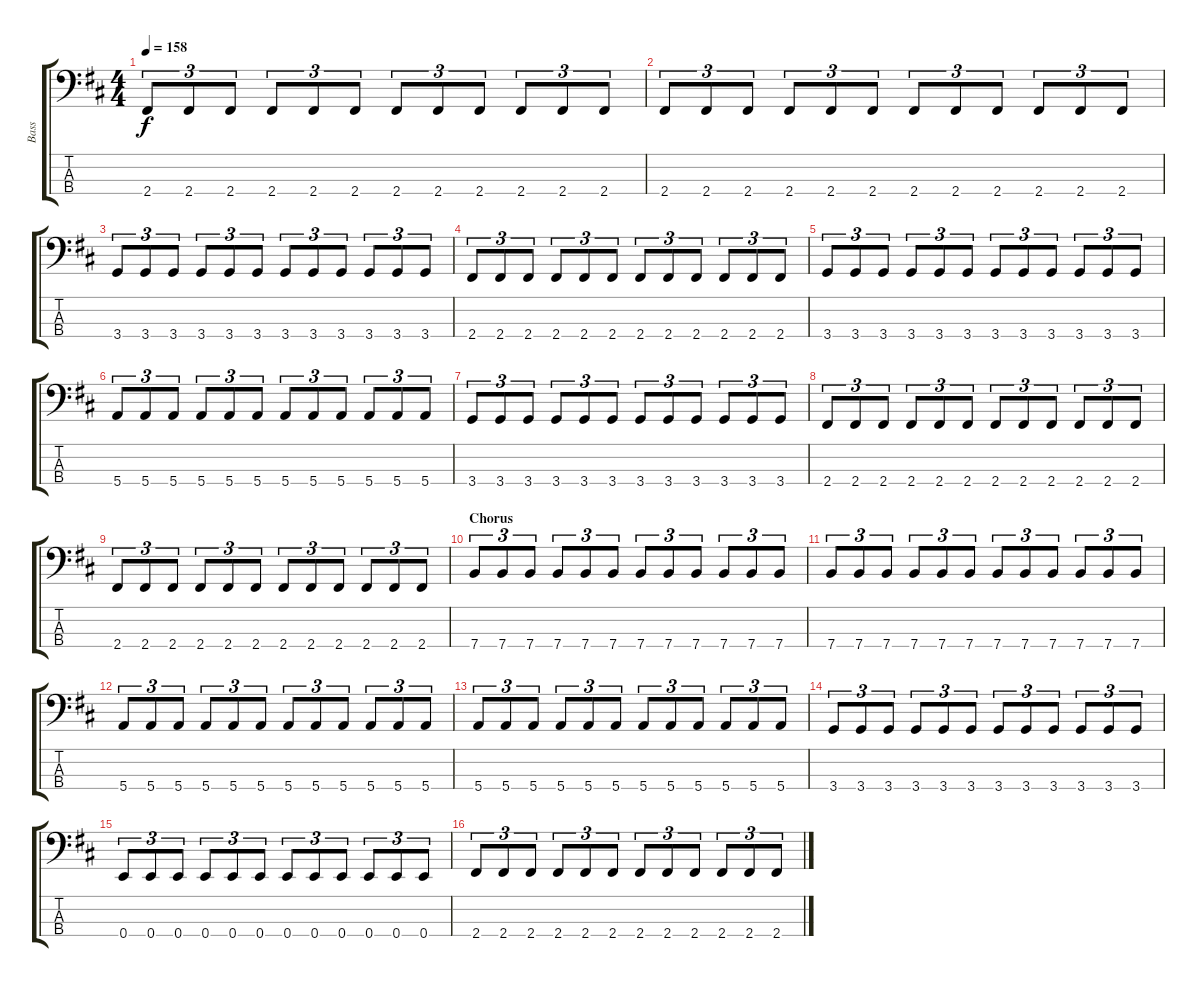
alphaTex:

\track ("Bass" "Bass") {instrument electricbassfinger}
\staff {score tabs}
\tuning (G2 D2 A1 E1) {hide}
\ts (4 4)
\tempo 158
\clef f4
\ks d
2.4.8{tu (3 2) dy f} 2.4.8{tu (3 2)} 2.4.8{tu (3 2)} 2.4.8{tu (3 2)} 2.4.8{tu (3 2)} 2.4.8{tu (3 2)} 2.4.8{tu (3 2)} 2.4.8{tu (3 2)} 2.4.8{tu (3 2)} 2.4.8{tu (3 2)} 2.4.8{tu (3 2)} 2.4.8{tu (3 2)} |
2.4.8{tu (3 2)} 2.4.8{tu (3 2)} 2.4.8{tu (3 2)} 2.4.8{tu (3 2)} 2.4.8{tu (3 2)} 2.4.8{tu (3 2)} 2.4.8{tu (3 2)} 2.4.8{tu (3 2)} 2.4.8{tu (3 2)} 2.4.8{tu (3 2)} 2.4.8{tu (3 2)} 2.4.8{tu (3 2)} |
3.4.8{tu (3 2)} 3.4.8{tu (3 2)} 3.4.8{tu (3 2)} 3.4.8{tu (3 2)} 3.4.8{tu (3 2)} 3.4.8{tu (3 2)} 3.4.8{tu (3 2)} 3.4.8{tu (3 2)} 3.4.8{tu (3 2)} 3.4.8{tu (3 2)} 3.4.8{tu (3 2)} 3.4.8{tu (3 2)} |
2.4.8{tu (3 2)} 2.4.8{tu (3 2)} 2.4.8{tu (3 2)} 2.4.8{tu (3 2)} 2.4.8{tu (3 2)} 2.4.8{tu (3 2)} 2.4.8{tu (3 2)} 2.4.8{tu (3 2)} 2.4.8{tu (3 2)} 2.4.8{tu (3 2)} 2.4.8{tu (3 2)} 2.4.8{tu (3 2)} |
3.4.8{tu (3 2)} 3.4.8{tu (3 2)} 3.4.8{tu (3 2)} 3.4.8{tu (3 2)} 3.4.8{tu (3 2)} 3.4.8{tu (3 2)} 3.4.8{tu (3 2)} 3.4.8{tu (3 2)} 3.4.8{tu (3 2)} 3.4.8{tu (3 2)} 3.4.8{tu (3 2)} 3.4.8{tu (3 2)} |
5.4.8{tu (3 2)} 5.4.8{tu (3 2)} 5.4.8{tu (3 2)} 5.4.8{tu (3 2)} 5.4.8{tu (3 2)} 5.4.8{tu (3 2)} 5.4.8{tu (3 2)} 5.4.8{tu (3 2)} 5.4.8{tu (3 2)} 5.4.8{tu (3 2)} 5.4.8{tu (3 2)} 5.4.8{tu (3 2)} |
3.4.8{tu (3 2)} 3.4.8{tu (3 2)} 3.4.8{tu (3 2)} 3.4.8{tu (3 2)} 3.4.8{tu (3 2)} 3.4.8{tu (3 2)} 3.4.8{tu (3 2)} 3.4.8{tu (3 2)} 3.4.8{tu (3 2)} 3.4.8{tu (3 2)} 3.4.8{tu (3 2)} 3.4.8{tu (3 2)} |
2.4.8{tu (3 2)} 2.4.8{tu (3 2)} 2.4.8{tu (3 2)} 2.4.8{tu (3 2)} 2.4.8{tu (3 2)} 2.4.8{tu (3 2)} 2.4.8{tu (3 2)} 2.4.8{tu (3 2)} 2.4.8{tu (3 2)} 2.4.8{tu (3 2)} 2.4.8{tu (3 2)} 2.4.8{tu (3 2)} |
2.4.8{tu (3 2)} 2.4.8{tu (3 2)} 2.4.8{tu (3 2)} 2.4.8{tu (3 2)} 2.4.8{tu (3 2)} 2.4.8{tu (3 2)} 2.4.8{tu (3 2)} 2.4.8{tu (3 2)} 2.4.8{tu (3 2)} 2.4.8{tu (3 2)} 2.4.8{tu (3 2)} 2.4.8{tu (3 2)} |
\section ("" "Chorus")
7.4.8{tu (3 2)} 7.4.8{tu (3 2)} 7.4.8{tu (3 2)} 7.4.8{tu (3 2)} 7.4.8{tu (3 2)} 7.4.8{tu (3 2)} 7.4.8{tu (3 2)} 7.4.8{tu (3 2)} 7.4.8{tu (3 2)} 7.4.8{tu (3 2)} 7.4.8{tu (3 2)} 7.4.8{tu (3 2)} |
7.4.8{tu (3 2)} 7.4.8{tu (3 2)} 7.4.8{tu (3 2)} 7.4.8{tu (3 2)} 7.4.8{tu (3 2)} 7.4.8{tu (3 2)} 7.4.8{tu (3 2)} 7.4.8{tu (3 2)} 7.4.8{tu (3 2)} 7.4.8{tu (3 2)} 7.4.8{tu (3 2)} 7.4.8{tu (3 2)} |
5.4.8{tu (3 2)} 5.4.8{tu (3 2)} 5.4.8{tu (3 2)} 5.4.8{tu (3 2)} 5.4.8{tu (3 2)} 5.4.8{tu (3 2)} 5.4.8{tu (3 2)} 5.4.8{tu (3 2)} 5.4.8{tu (3 2)} 5.4.8{tu (3 2)} 5.4.8{tu (3 2)} 5.4.8{tu (3 2)} |
5.4.8{tu (3 2)} 5.4.8{tu (3 2)} 5.4.8{tu (3 2)} 5.4.8{tu (3 2)} 5.4.8{tu (3 2)} 5.4.8{tu (3 2)} 5.4.8{tu (3 2)} 5.4.8{tu (3 2)} 5.4.8{tu (3 2)} 5.4.8{tu (3 2)} 5.4.8{tu (3 2)} 5.4.8{tu (3 2)} |
3.4.8{tu (3 2)} 3.4.8{tu (3 2)} 3.4.8{tu (3 2)} 3.4.8{tu (3 2)} 3.4.8{tu (3 2)} 3.4.8{tu (3 2)} 3.4.8{tu (3 2)} 3.4.8{tu (3 2)} 3.4.8{tu (3 2)} 3.4.8{tu (3 2)} 3.4.8{tu (3 2)} 3.4.8{tu (3 2)} |
0.4.8{tu (3 2)} 0.4.8{tu (3 2)} 0.4.8{tu (3 2)} 0.4.8{tu (3 2)} 0.4.8{tu (3 2)} 0.4.8{tu (3 2)} 0.4.8{tu (3 2)} 0.4.8{tu (3 2)} 0.4.8{tu (3 2)} 0.4.8{tu (3 2)} 0.4.8{tu (3 2)} 0.4.8{tu (3 2)} |
2.4.8{tu (3 2)} 2.4.8{tu (3 2)} 2.4.8{tu (3 2)} 2.4.8{tu (3 2)} 2.4.8{tu (3 2)} 2.4.8{tu (3 2)} 2.4.8{tu (3 2)} 2.4.8{tu (3 2)} 2.4.8{tu (3 2)} 2.4.8{tu (3 2)} 2.4.8{tu (3 2)} 2.4.8{tu (3 2)}
